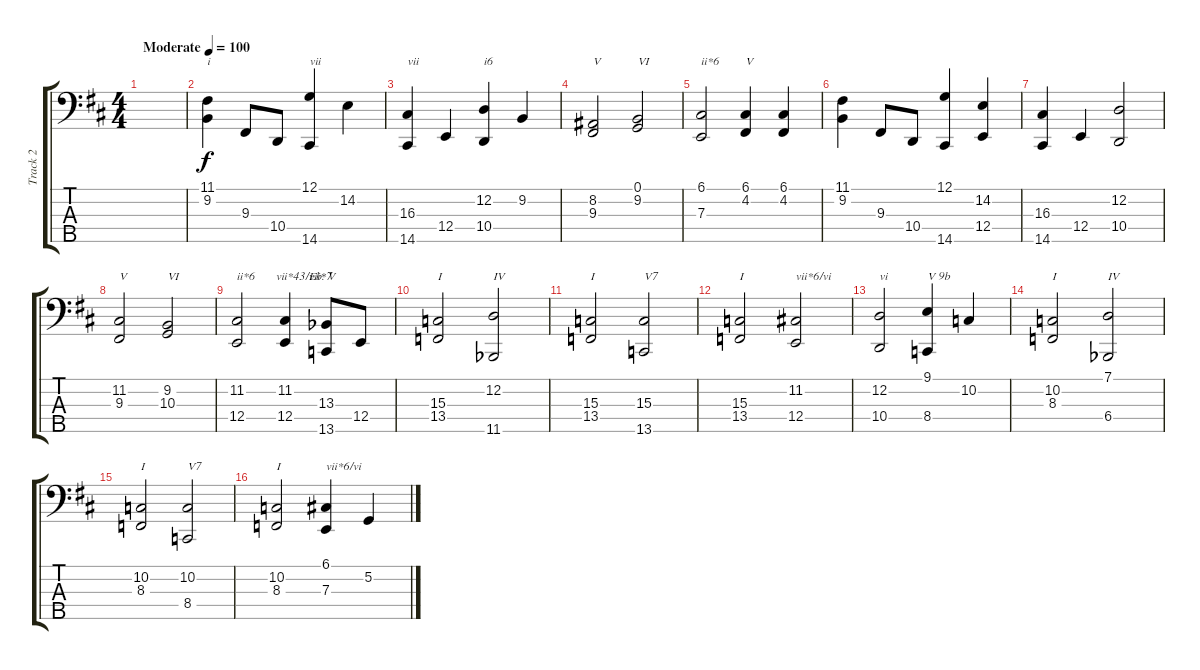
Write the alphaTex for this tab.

\track ("Track 2" "Track 2") {instrument acousticgrandpiano}
\staff {score tabs}
\tuning (G2 D2 A1 E1 B0) {hide}
\ts (4 4)
\tempo (100 "Moderate")
\clef f4
\ks bminor
|
(11.1 9.2).4{txt "i"} 9.3.8 10.4.8 (12.1 14.5).4{txt "vii"} 14.2.4 |
(16.3 14.5).4{txt "vii"} 12.4.4 (12.2 10.4).4{txt "i6"} 9.2.4 |
(8.2 9.3).2{txt "V"} (0.1 9.2).2{txt "VI"} |
(6.1 7.3).2{txt "ii*6"} (6.1 4.2).4{txt "V"} (6.1 4.2).4 |
(11.1 9.2).4 9.3.8 10.4.8 (12.1 14.5).4 (14.2 12.4).4 |
(16.3 14.5).4 12.4.4 (12.2 10.4).2 |
(11.2 9.3).2{txt "V"} (9.2 10.3).2{txt "VI"} |
(11.2 12.4).2{txt "ii*6       vii*43/vii*7"} (11.2 12.4).4{txt "        Eb: V"} (13.3{acc b} 13.5).8 12.4.8 |
(15.3 13.4).2{txt "I"} (12.2 11.5{acc b}).2{txt "IV"} |
(15.3 13.4).2{txt "I"} (15.3 13.5).2{txt "V7"} |
(15.3 13.4).2{txt "I"} (11.2 12.4).2{txt "vii*6/vi"} |
(12.2 10.4).2{txt "vi"} (9.1 8.4).4{txt "V 9b"} 10.2.4 |
(10.2 8.3).2{txt "I"} (7.1 6.4{acc b}).2{txt "IV"} |
(10.2 8.3).2{txt "I"} (10.2 8.4).2{txt "V7"} |
(10.2 8.3).2{txt "I"} (6.1 7.3).4{txt "vii*6/vi"} 5.2.4
